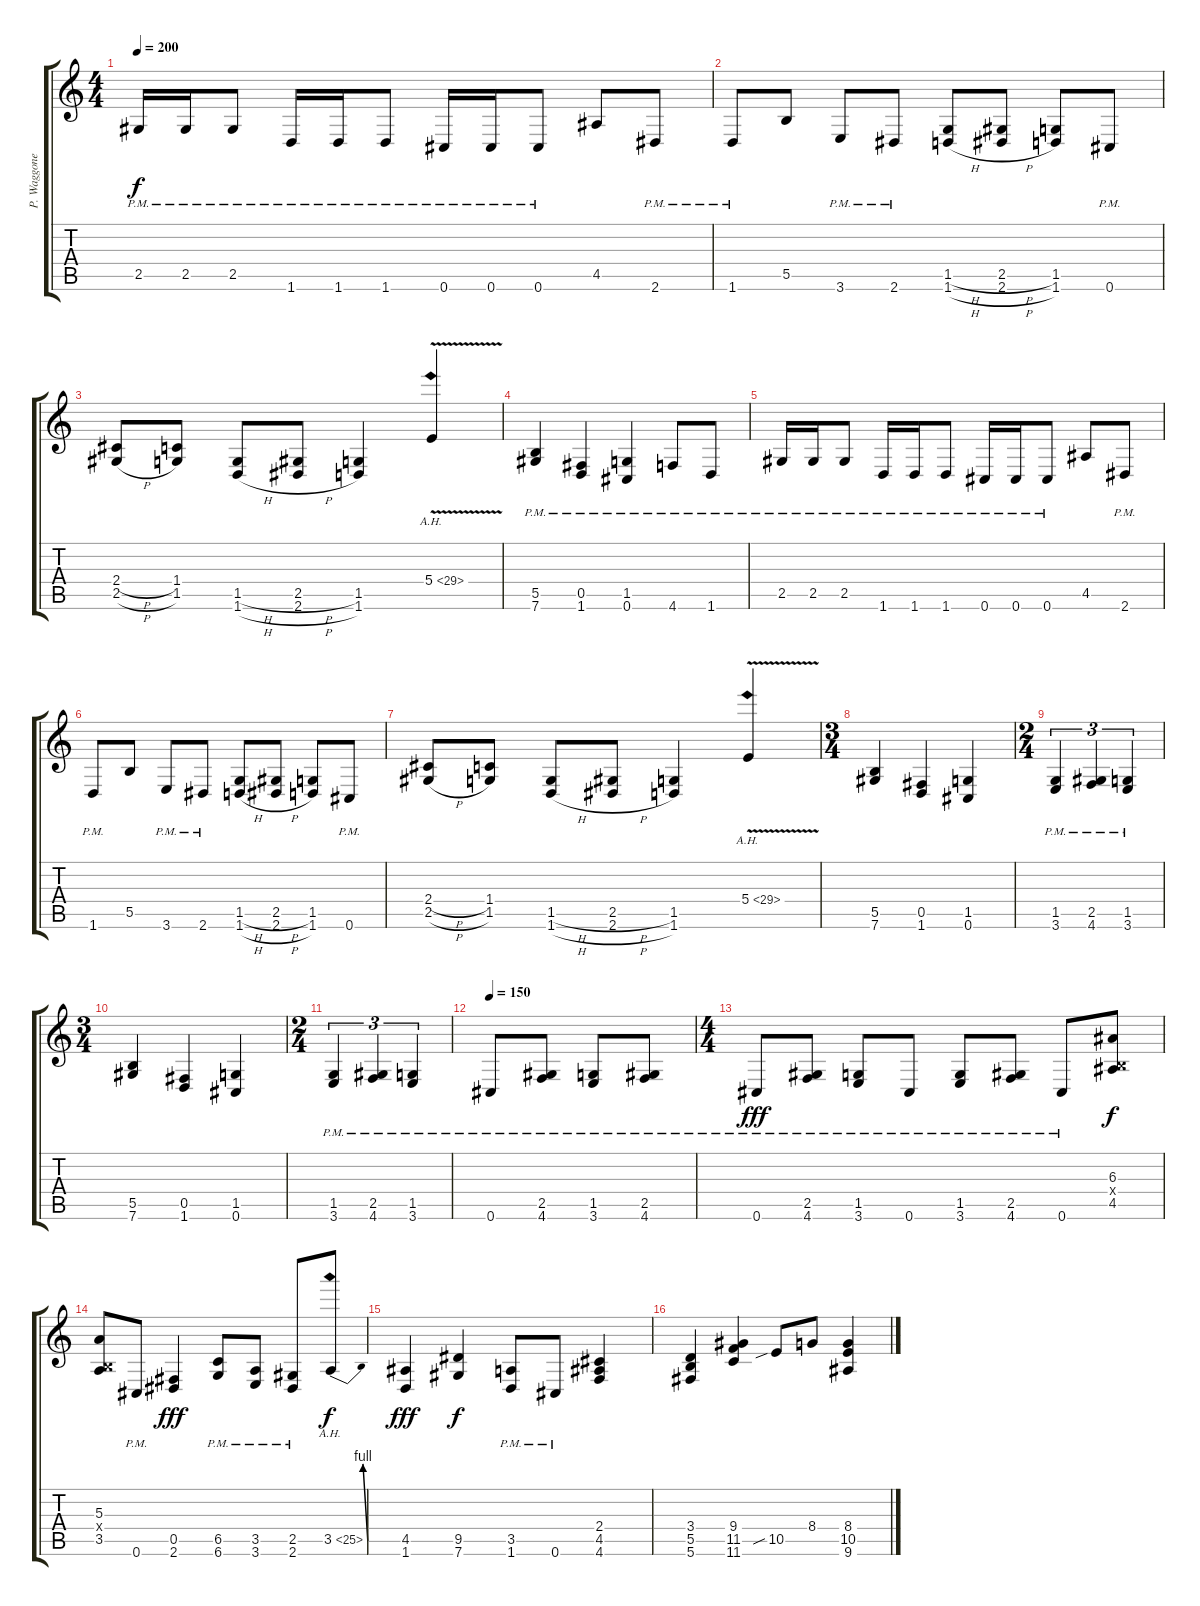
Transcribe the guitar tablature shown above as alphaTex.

\track ("P. Waggoner Gtr." "P. Waggone") {instrument distortionguitar}
\staff {score tabs}
\tuning (Db4 Ab3 E3 B2 Gb2 Db2) {hide}
\ts (4 4)
\tempo 200
\clef g2
\ks c
2.5{pm}.16{dy f} 2.5{pm}.16 2.5{pm}.8 1.6{pm}.16 1.6{pm}.16 1.6{pm}.8 0.6{pm}.16 0.6{pm}.16 0.6{pm}.8 4.5.8 2.6{pm}.8 |
1.6{pm}.8 5.5.8 3.6{pm}.8 2.6{pm}.8 (1.5{h} 1.6{h}).8 (2.5{h} 2.6{h}).8 (1.5 1.6).8 0.6{pm}.8 |
(2.4{h} 2.5{h}).8 (1.4 1.5).8 (1.5{h} 1.6{h}).8 (2.5{h} 2.6{h}).8 (1.5 1.6).4 5.4{ah 24 v}.4 |
(5.5{pm} 7.6{pm}).4 (0.5{pm} 1.6{pm}).4 (1.5{pm} 0.6{pm}).4 4.6{pm}.8 1.6{pm}.8 |
2.5{pm}.16 2.5{pm}.16 2.5{pm}.8 1.6{pm}.16 1.6{pm}.16 1.6{pm}.8 0.6{pm}.16 0.6{pm}.16 0.6{pm}.8 4.5.8 2.6{pm}.8 |
1.6{pm}.8 5.5.8 3.6{pm}.8 2.6{pm}.8 (1.5{h} 1.6{h}).8 (2.5{h} 2.6{h}).8 (1.5 1.6).8 0.6{pm}.8 |
(2.4{h} 2.5{h}).8 (1.4 1.5).8 (1.5{h} 1.6{h}).8 (2.5{h} 2.6{h}).8 (1.5 1.6).4 5.4{ah 24 v}.4 |
\ts (3 4)
(5.5 7.6).4 (0.5 1.6).4 (1.5 0.6).4 |
\ts (2 4)
(1.5{pm} 3.6{pm}).4{tu (3 2)} (2.5{pm} 4.6{pm}).4{tu (3 2)} (1.5{pm} 3.6{pm}).4{tu (3 2)} |
\ts (3 4)
(5.5 7.6).4 (0.5 1.6).4 (1.5 0.6).4 |
\ts (2 4)
(1.5{pm} 3.6{pm}).4{tu (3 2)} (2.5{pm} 4.6{pm}).4{tu (3 2)} (1.5{pm} 3.6{pm}).4{tu (3 2)} |
\tempo 150
0.6{pm}.8 (2.5{pm} 4.6{pm}).8 (1.5{pm} 3.6{pm}).8 (2.5{pm} 4.6{pm}).8 |
\ts (4 4)
0.6{pm}.8{dy fff} (2.5{pm} 4.6{pm}).8 (1.5{pm} 3.6{pm}).8 0.6{pm}.8 (1.5{pm} 3.6{pm}).8 (2.5{pm} 4.6{pm}).8 0.6{pm}.8 (6.3 0.4{x} 4.5).8{dy f} |
(5.3 0.4{x} 3.5).8 0.6{pm}.8 (0.5 2.6).4{dy fff} (6.5{pm} 6.6{pm}).8 (3.5{pm} 3.6{pm}).8 (2.5{pm} 2.6{pm}).8 3.5{be (bend 0 0 60 4) ah 22}.8{dy f} |
(4.5 1.6).4{dy fff} (9.5 7.6).4{dy f} (3.5{pm} 1.6{pm}).8 0.6{pm}.8 (2.4 4.5 4.6).4 |
(3.4 5.5 5.6).4 (9.4 11.5 11.6).4 10.5{sib}.8 8.4.8 (8.4 10.5 9.6).4
